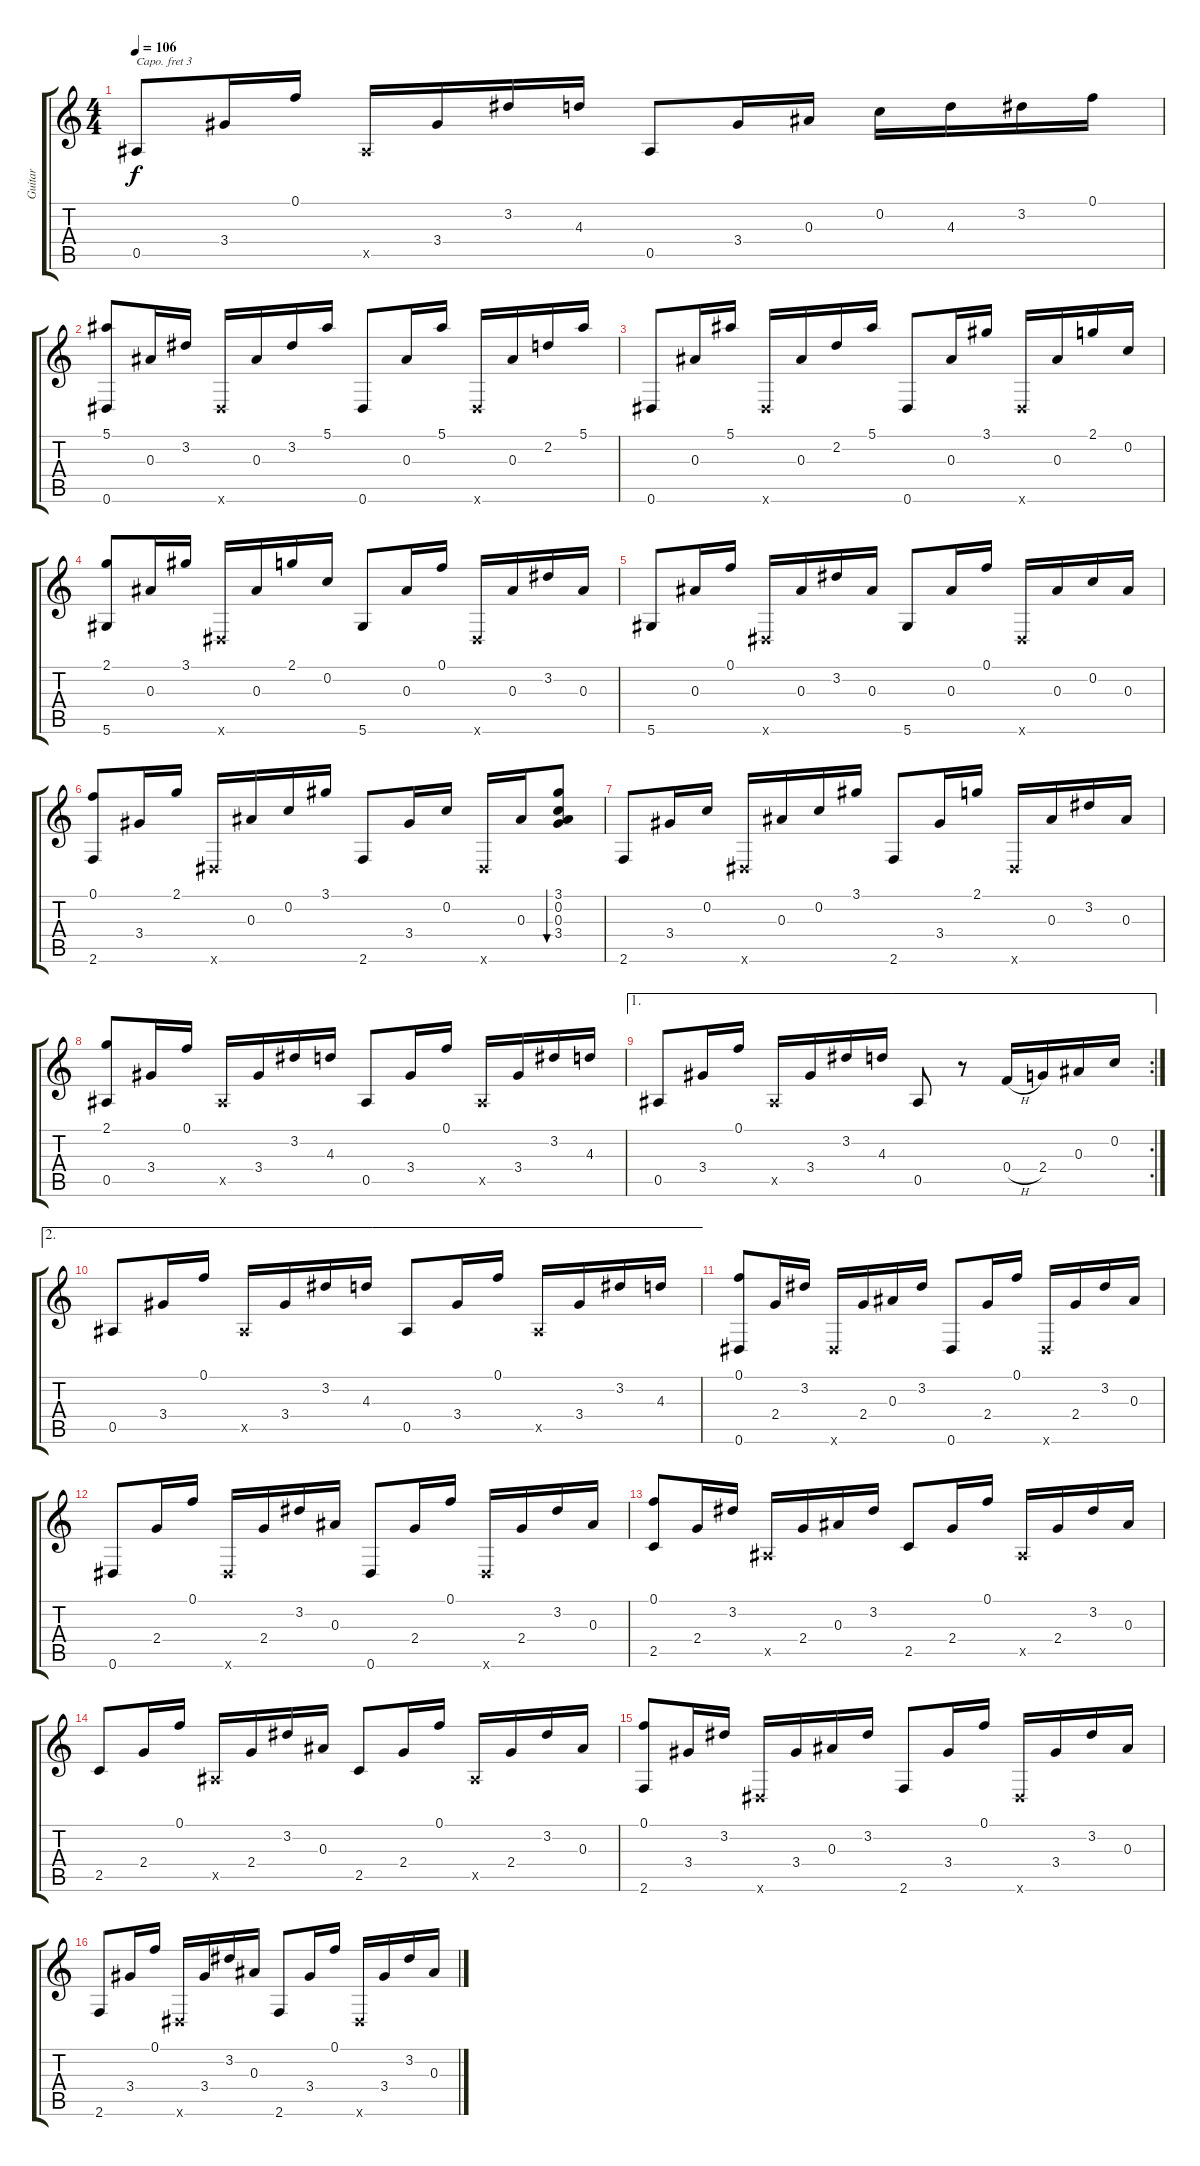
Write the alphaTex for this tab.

\track ("Guitar" "Guitar") {instrument acousticguitarsteel}
\staff {score tabs}
\capo 3
\tuning (D4 A3 G3 D3 G2 C2) {hide}
\ts (4 4)
\tempo 106
\clef g2
\ks c
0.5.8{dy f} 3.4.16 0.1.16 0.5{x}.16 3.4.16 3.2.16 4.3.16 0.5.8 3.4.16 0.3.16 0.2.16 4.3.16 3.2.16 0.1.16 |
(5.1 0.6).8 0.3.16 3.2.16 0.6{x}.16 0.3.16 3.2.16 5.1.16 0.6.8 0.3.16 5.1.16 0.6{x}.16 0.3.16 2.2.16 5.1.16 |
0.6.8 0.3.16 5.1.16 0.6{x}.16 0.3.16 2.2.16 5.1.16 0.6.8 0.3.16 3.1.16 0.6{x}.16 0.3.16 2.1.16 0.2.16 |
(2.1 5.6).8 0.3.16 3.1.16 0.6{x}.16 0.3.16 2.1.16 0.2.16 5.6.8 0.3.16 0.1.16 0.6{x}.16 0.3.16 3.2.16 0.3.16 |
5.6.8 0.3.16 0.1.16 0.6{x}.16 0.3.16 3.2.16 0.3.16 5.6.8 0.3.16 0.1.16 0.6{x}.16 0.3.16 0.2.16 0.3.16 |
(0.1 2.6).8 3.4.16 2.1.16 0.6{x}.16 0.3.16 0.2.16 3.1.16 2.6.8 3.4.16 0.2.16 0.6{x}.16 0.3.16 (3.1 0.2 0.3 3.4).8{bu 480} |
2.6.8 3.4.16 0.2.16 0.6{x}.16 0.3.16 0.2.16 3.1.16 2.6.8 3.4.16 2.1.16 0.6{x}.16 0.3.16 3.2.16 0.3.16 |
(2.1 0.5).8 3.4.16 0.1.16 0.5{x}.16 3.4.16 3.2.16 4.3.16 0.5.8 3.4.16 0.1.16 0.5{x}.16 3.4.16 3.2.16 4.3.16 |
\ae 1
\rc 2
0.5.8 3.4.16 0.1.16 0.5{x}.16 3.4.16 3.2.16 4.3.16 0.5.8 r.8 0.4{h}.16 2.4.16 0.3.16 0.2.16 |
\ae 2
0.5.8 3.4.16 0.1.16 0.5{x}.16 3.4.16 3.2.16 4.3.16 0.5.8 3.4.16 0.1.16 0.5{x}.16 3.4.16 3.2.16 4.3.16 |
(0.1 0.6).8 2.4.16 3.2.16 0.6{x}.16 2.4.16 0.3.16 3.2.16 0.6.8 2.4.16 0.1.16 0.6{x}.16 2.4.16 3.2.16 0.3.16 |
0.6.8 2.4.16 0.1.16 0.6{x}.16 2.4.16 3.2.16 0.3.16 0.6.8 2.4.16 0.1.16 0.6{x}.16 2.4.16 3.2.16 0.3.16 |
(0.1 2.5).8 2.4.16 3.2.16 0.5{x}.16 2.4.16 0.3.16 3.2.16 2.5.8 2.4.16 0.1.16 0.5{x}.16 2.4.16 3.2.16 0.3.16 |
2.5.8 2.4.16 0.1.16 0.5{x}.16 2.4.16 3.2.16 0.3.16 2.5.8 2.4.16 0.1.16 0.5{x}.16 2.4.16 3.2.16 0.3.16 |
(0.1 2.6).8 3.4.16 3.2.16 0.6{x}.16 3.4.16 0.3.16 3.2.16 2.6.8 3.4.16 0.1.16 0.6{x}.16 3.4.16 3.2.16 0.3.16 |
2.6.8 3.4.16 0.1.16 0.6{x}.16 3.4.16 3.2.16 0.3.16 2.6.8 3.4.16 0.1.16 0.6{x}.16 3.4.16 3.2.16 0.3.16
